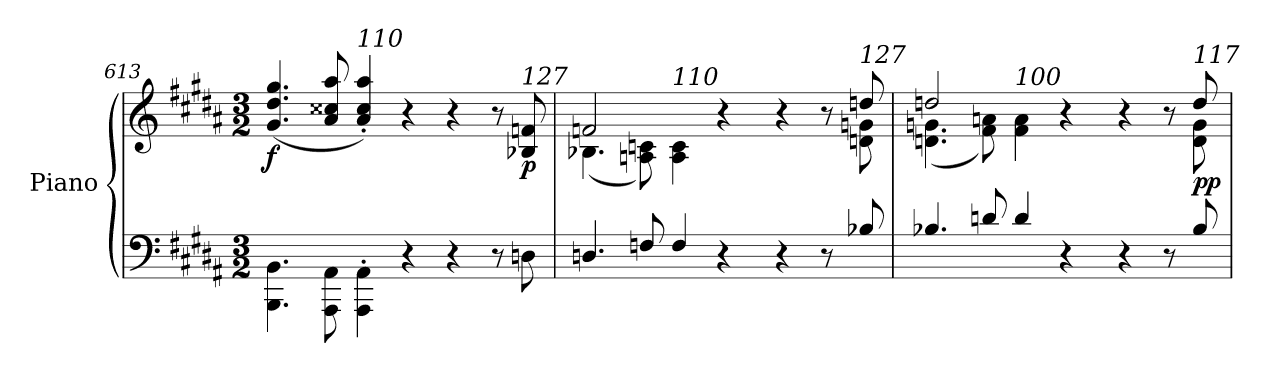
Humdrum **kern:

**kern	**kern	**dynam
*part1	*part1	*part1
*staff2	*staff1	*staff1/2
*I"Piano	*	*
*I'Pno	*	*
!!LO:LB:g=z
*clefF4	*clefG2	*
*k[f#c#g#d#a#]	*k[f#c#g#d#a#]	*
*M3/2	*M3/2	*
=613	=613	=613
!	!	!LO:DY:b
4.BBB\ 4.BB\	(<4.g#/ 4.dd#/ 4.gg#/	f
8AAA#\ 8AA#\	8a#/ 8cc##X/ 8aa#/	.
!	!LO:TX:a:i:t=110	!
4AAA#\' 4AA#\'	4a#/' 4cc##/' 4aa#/')	.
4r	4r	.
4r	4r	.
8r	8r	.
!	!LO:TX:a:i:t=127	!
!	!	!LO:DY:b
8Dn\	8B-X/ 8fn/	p
=614	=614	=614
*	*^	*
4.Dn/	2fn/	(>4.B-X\	.
8Fn/	.	8An\ 8cn\)	.
!	!LO:TX:a:i:t=110	!	!
4F/	4ryy	4A\ 4c\	.
4r	4r	8ryy	.
*	*v	*v	*
4r	4r	.
8r	8r	.
*	*^	*
!	!LO:TX:a:i:t=127	!	!
8B-X/	8ddn/	8dn\ 8gn\	.
=615	=615	=615	=615
4.B-X/	2ddn/	(>4.dn\ 4.gn\	.
8dn/	.	8f#\ 8an\)	.
!	!LO:TX:a:i:t=100	!	!
4d/	4ryy	4f#\ 4a\	.
4r	4r	8ryy	.
*	*v	*v	*
4r	4r	.
8r	8r	.
*	*^	*
!	!LO:TX:a:i:t=117	!	!
!	!	!	!LO:DY:b
8B-/	8dd/	8d\ 8g\	pp
*	*v	*v	*
=	=	=
*-	*-	*-
